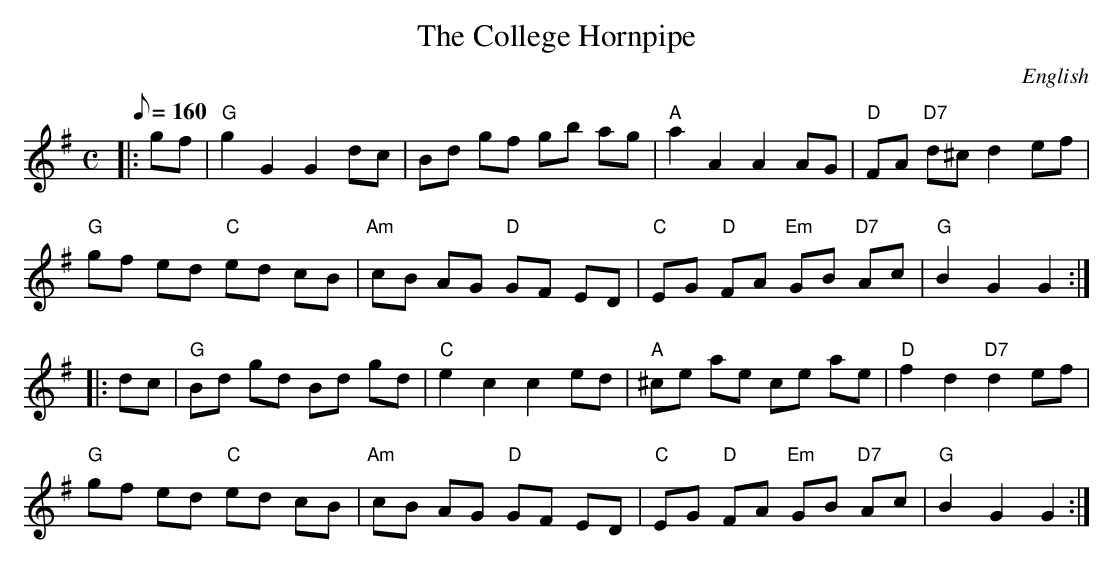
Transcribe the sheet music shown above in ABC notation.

X:1
T:College Hornpipe, The
M:C
L:1/8
Q:160
O:English
K:G
|: gf | "G" g2 G2 G2 dc | Bd gf gb ag | "A" a2 A2 A2 AG |\
   "D" FA "D7" d^c d2 ef |
   "G" gf ed "C" ed cB | "Am" cB AG "D" GF ED |\
    "C" EG "D" FA "Em" GB "D7" Ac | "G" B2 G2 G2 :|
|: dc | "G" Bd gd Bd gd | "C" e2 c2 c2 ed | "A" ^ce ae ce ae |\
    "D" f2 d2 "D7" d2 ef |
"G" gf ed "C" ed cB | "Am" cB AG "D" GF ED |\
    "C" EG "D" FA "Em" GB "D7" Ac | "G" B2 G2 G2 :|
